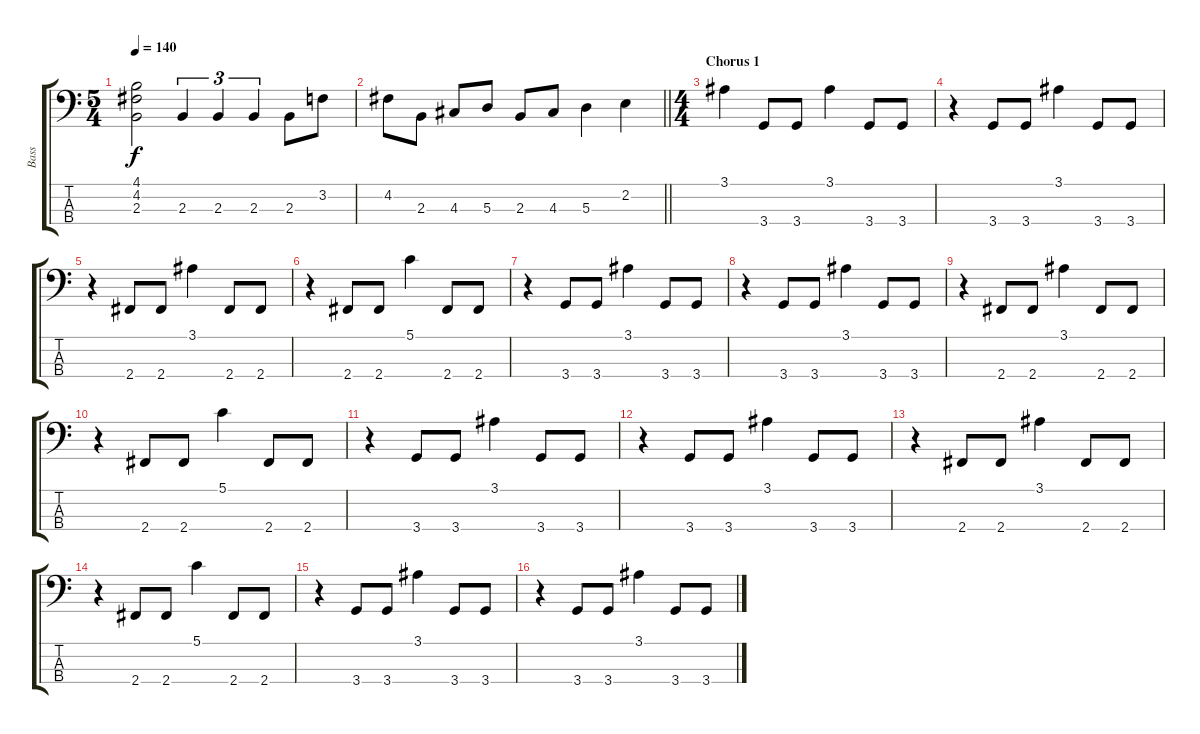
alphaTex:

\track ("Bass" "Bass") {instrument electricbassfinger}
\staff {score tabs}
\tuning (G2 D2 A1 E1) {hide}
\ts (5 4)
\tempo 140
\clef f4
\ks c
(4.1 4.2 2.3).2{dy f} 2.3.4{tu (3 2)} 2.3.4{tu (3 2)} 2.3.4{tu (3 2)} 2.3.8 3.2.8 |
\barLineRight lightlight
4.2.8 2.3.8 4.3.8 5.3.8 2.3.8 4.3.8 5.3.4 2.2.4 |
\ts (4 4)
\section ("" "Chorus 1")
3.1.4 3.4.8 3.4.8 3.1.4 3.4.8 3.4.8 |
r.4 3.4.8 3.4.8 3.1.4 3.4.8 3.4.8 |
r.4 2.4.8 2.4.8 3.1.4 2.4.8 2.4.8 |
r.4 2.4.8 2.4.8 5.1.4 2.4.8 2.4.8 |
r.4 3.4.8 3.4.8 3.1.4 3.4.8 3.4.8 |
r.4 3.4.8 3.4.8 3.1.4 3.4.8 3.4.8 |
r.4 2.4.8 2.4.8 3.1.4 2.4.8 2.4.8 |
r.4 2.4.8 2.4.8 5.1.4 2.4.8 2.4.8 |
r.4 3.4.8 3.4.8 3.1.4 3.4.8 3.4.8 |
r.4 3.4.8 3.4.8 3.1.4 3.4.8 3.4.8 |
r.4 2.4.8 2.4.8 3.1.4 2.4.8 2.4.8 |
r.4 2.4.8 2.4.8 5.1.4 2.4.8 2.4.8 |
r.4 3.4.8 3.4.8 3.1.4 3.4.8 3.4.8 |
r.4 3.4.8 3.4.8 3.1.4 3.4.8 3.4.8
